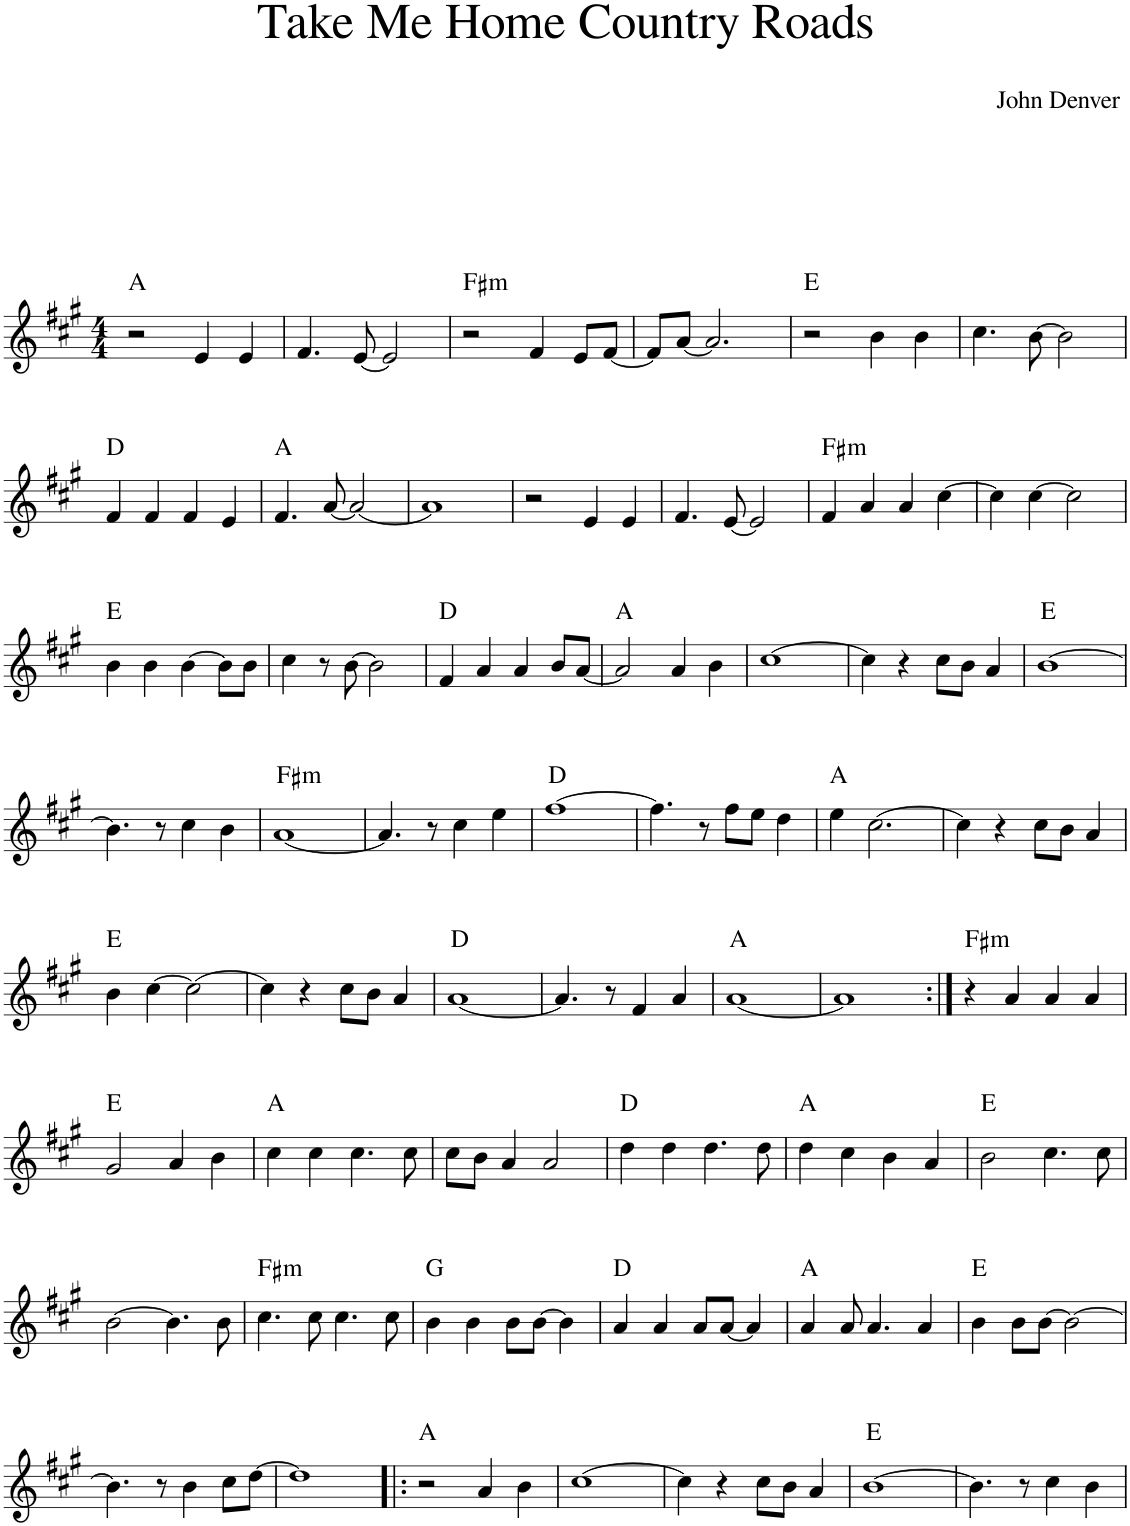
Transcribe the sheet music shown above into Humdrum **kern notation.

**kern	**harte
*part1	*part1
*staff1	*
*I"Piano	*
*I'Pno.	*
*clefG2	*
*k[f#c#g#]	*
*M4/4	*
=1	=1
2r	A:maj
4e/	.
4e/	.
=2	=2
4.f#/	.
[8e/	.
2e/]	.
=3	=3
!	!LO:H:kt=m
2r	F#:min
4f#/	.
8e/L	.
[8f#/J	.
=4	=4
8f#/L]	.
[8a/J	.
2.a/]	.
=5	=5
2r	E:maj
4b\	.
4b\	.
=6	=6
4.cc#\	.
[8b\	.
2b\]	.
!!LO:LB:g=z
=7	=7
4f#/	D:maj
4f#/	.
4f#/	.
4e/	.
=8	=8
4.f#/	A:maj
[8a/	.
2a/_	.
=9	=9
1a]	.
=10	=10
2r	.
4e/	.
4e/	.
=11	=11
4.f#/	.
[8e/	.
2e/]	.
=12	=12
!	!LO:H:kt=m
4f#/	F#:min
4a/	.
4a/	.
[4cc#\	.
=13	=13
4cc#\]	.
[4cc#\	.
2cc#\]	.
!!LO:LB:g=z
=14	=14
4b\	E:maj
4b\	.
[4b\	.
8b\L]	.
8b\J	.
=15	=15
4cc#\	.
8r	.
[8b\	.
2b\]	.
=16	=16
4f#/	D:maj
4a/	.
4a/	.
8b/L	.
[8a/J	.
=17	=17
2a/]	A:maj
4a/	.
4b\	.
=18	=18
[1cc#	.
=19	=19
4cc#\]	.
4r	.
8cc#\L	.
8b\J	.
4a/	.
=20	=20
[1b	E:maj
!!LO:LB:g=z
=21	=21
4.b\]	.
8r	.
4cc#\	.
4b\	.
=22	=22
!	!LO:H:kt=m
[1a	F#:min
=23	=23
4.a/]	.
8r	.
4cc#\	.
4ee\	.
=24	=24
[1ff#	D:maj
=25	=25
4.ff#\]	.
8r	.
8ff#\L	.
8ee\J	.
4dd\	.
=26	=26
4ee\	A:maj
[2.cc#\	.
=27	=27
4cc#\]	.
4r	.
8cc#\L	.
8b\J	.
4a/	.
!!LO:LB:g=z
=28	=28
4b\	E:maj
[4cc#\	.
2cc#\_	.
=29	=29
4cc#\]	.
4r	.
8cc#\L	.
8b\J	.
4a/	.
=30	=30
[1a	D:maj
=31	=31
4.a/]	.
8r	.
4f#/	.
4a/	.
=32	=32
[1a	A:maj
=33	=33
1a]	.
=34:|!	=34:|!
!	!LO:H:kt=m
4r	F#:min
4a/	.
4a/	.
4a/	.
!!LO:LB:g=z
=35	=35
2g#/	E:maj
4a/	.
4b\	.
=36	=36
4cc#\	A:maj
4cc#\	.
4.cc#\	.
8cc#\	.
=37	=37
8cc#\L	.
8b\J	.
4a/	.
2a/	.
=38	=38
4dd\	D:maj
4dd\	.
4.dd\	.
8dd\	.
=39	=39
4dd\	A:maj
4cc#\	.
4b\	.
4a/	.
=40	=40
2b\	E:maj
4.cc#\	.
8cc#\	.
!!LO:LB:g=z
=41	=41
[2b\	.
4.b\]	.
8b\	.
=42	=42
!	!LO:H:kt=m
4.cc#\	F#:min
8cc#\	.
4.cc#\	.
8cc#\	.
=43	=43
4b\	G:maj
4b\	.
8b\L	.
[8b\J	.
4b\]	.
=44	=44
4a/	D:maj
4a/	.
8a/L	.
[8a/J	.
4a/]	.
=45	=45
4a/	A:maj
8a/	.
4.a/	.
4a/	.
=46	=46
4b\	E:maj
8b\L	.
[8b\J	.
2b\_	.
!!LO:LB:g=z
=47	=47
4.b\]	.
8r	.
4b\	.
8cc#\L	.
[8dd\J	.
=48	=48
1dd]	.
=49!|:	=49!|:
2r	A:maj
4a/	.
4b\	.
=50	=50
[1cc#	.
=51	=51
4cc#\]	.
4r	.
8cc#\L	.
8b\J	.
4a/	.
=52	=52
[1b	E:maj
=53	=53
4.b\]	.
8r	.
4cc#\	.
4b\	.
=	=
*-	*-
